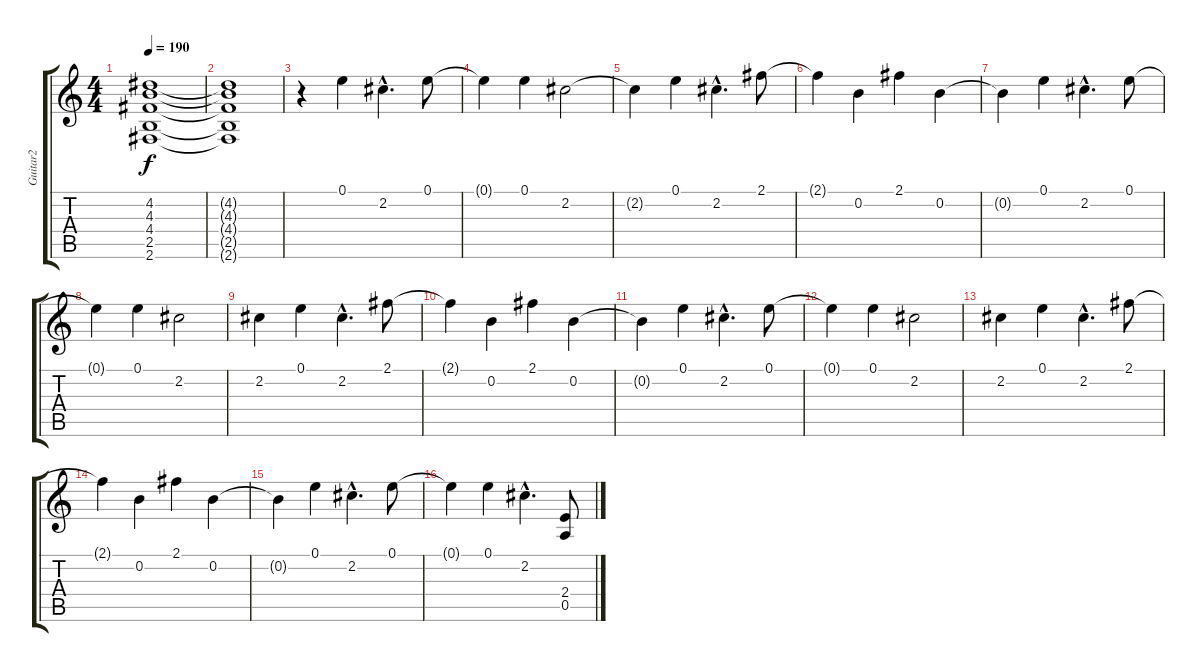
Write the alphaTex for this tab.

\track ("Guitar2" "Guitar2") {instrument electricguitarclean}
\staff {score tabs}
\tuning (E4 B3 G3 D3 A2 E2) {hide}
\ts (4 4)
\tempo 190
\clef g2
\ks c
(4.2 4.3 4.4 2.5 2.6).1{dy f} |
(4.2{t} 4.3{t} 4.4{t} 2.5{t} 2.6{t}).1 |
r.4 0.1.4 2.2{hac}.4{d} 0.1.8 |
0.1{t}.4 0.1.4 2.2.2 |
2.2{t}.4 0.1.4 2.2{hac}.4{d} 2.1.8 |
2.1{t}.4 0.2.4 2.1.4 0.2.4 |
0.2{t}.4 0.1.4 2.2{hac}.4{d} 0.1.8 |
0.1{t}.4 0.1.4 2.2.2 |
2.2.4 0.1.4 2.2{hac}.4{d} 2.1.8 |
2.1{t}.4 0.2.4 2.1.4 0.2.4 |
0.2{t}.4 0.1.4 2.2{hac}.4{d} 0.1.8 |
0.1{t}.4 0.1.4 2.2.2 |
2.2.4 0.1.4 2.2{hac}.4{d} 2.1.8 |
2.1{t}.4 0.2.4 2.1.4 0.2.4 |
0.2{t}.4 0.1.4 2.2{hac}.4{d} 0.1.8 |
0.1{t}.4 0.1.4 2.2{hac}.4{d} (2.4 0.5).8
